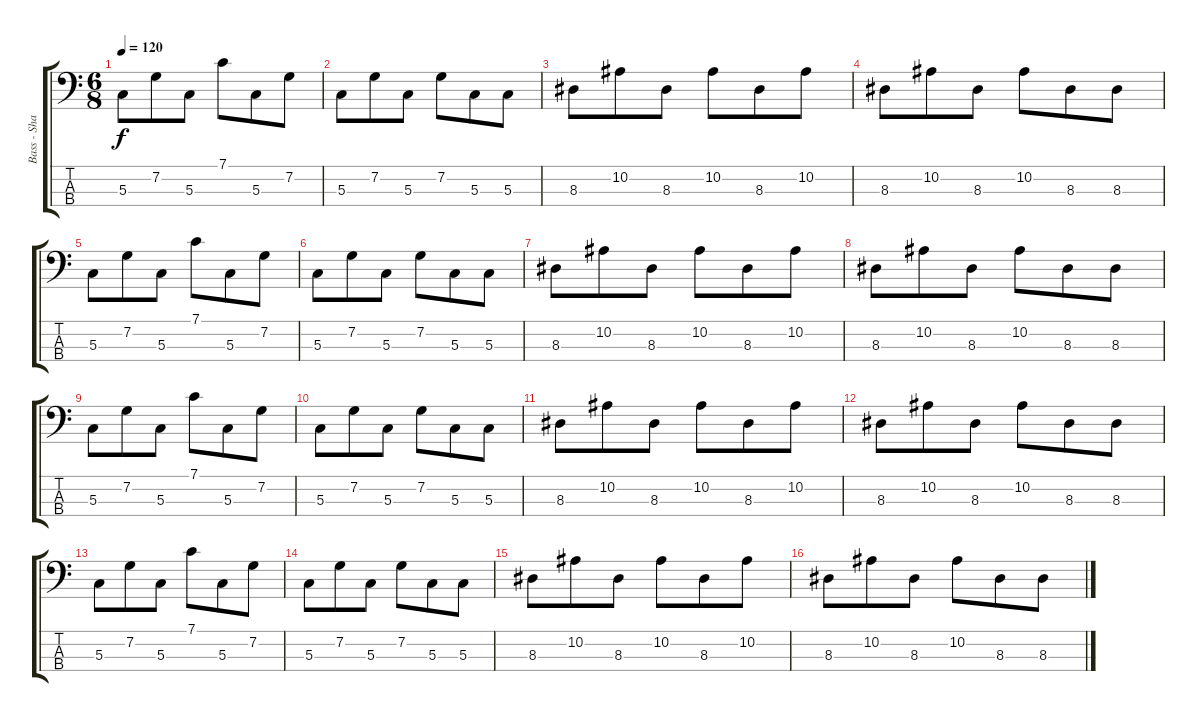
\track ("Bass - Shavo" "Bass - Sha") {instrument electricbassfinger}
\staff {score tabs}
\tuning (F2 C2 G1 C1) {hide}
\ts (6 8)
\tempo 120
\clef f4
\ks c
5.3.8{dy f} 7.2.8 5.3.8 7.1.8 5.3.8 7.2.8 |
5.3.8 7.2.8 5.3.8 7.2.8 5.3.8 5.3.8 |
8.3.8 10.2.8 8.3.8 10.2.8 8.3.8 10.2.8 |
8.3.8 10.2.8 8.3.8 10.2.8 8.3.8 8.3.8 |
5.3.8 7.2.8 5.3.8 7.1.8 5.3.8 7.2.8 |
5.3.8 7.2.8 5.3.8 7.2.8 5.3.8 5.3.8 |
8.3.8 10.2.8 8.3.8 10.2.8 8.3.8 10.2.8 |
8.3.8 10.2.8 8.3.8 10.2.8 8.3.8 8.3.8 |
5.3.8 7.2.8 5.3.8 7.1.8 5.3.8 7.2.8 |
5.3.8 7.2.8 5.3.8 7.2.8 5.3.8 5.3.8 |
8.3.8 10.2.8 8.3.8 10.2.8 8.3.8 10.2.8 |
8.3.8 10.2.8 8.3.8 10.2.8 8.3.8 8.3.8 |
5.3.8 7.2.8 5.3.8 7.1.8 5.3.8 7.2.8 |
5.3.8 7.2.8 5.3.8 7.2.8 5.3.8 5.3.8 |
8.3.8 10.2.8 8.3.8 10.2.8 8.3.8 10.2.8 |
8.3.8 10.2.8 8.3.8 10.2.8 8.3.8 8.3.8
